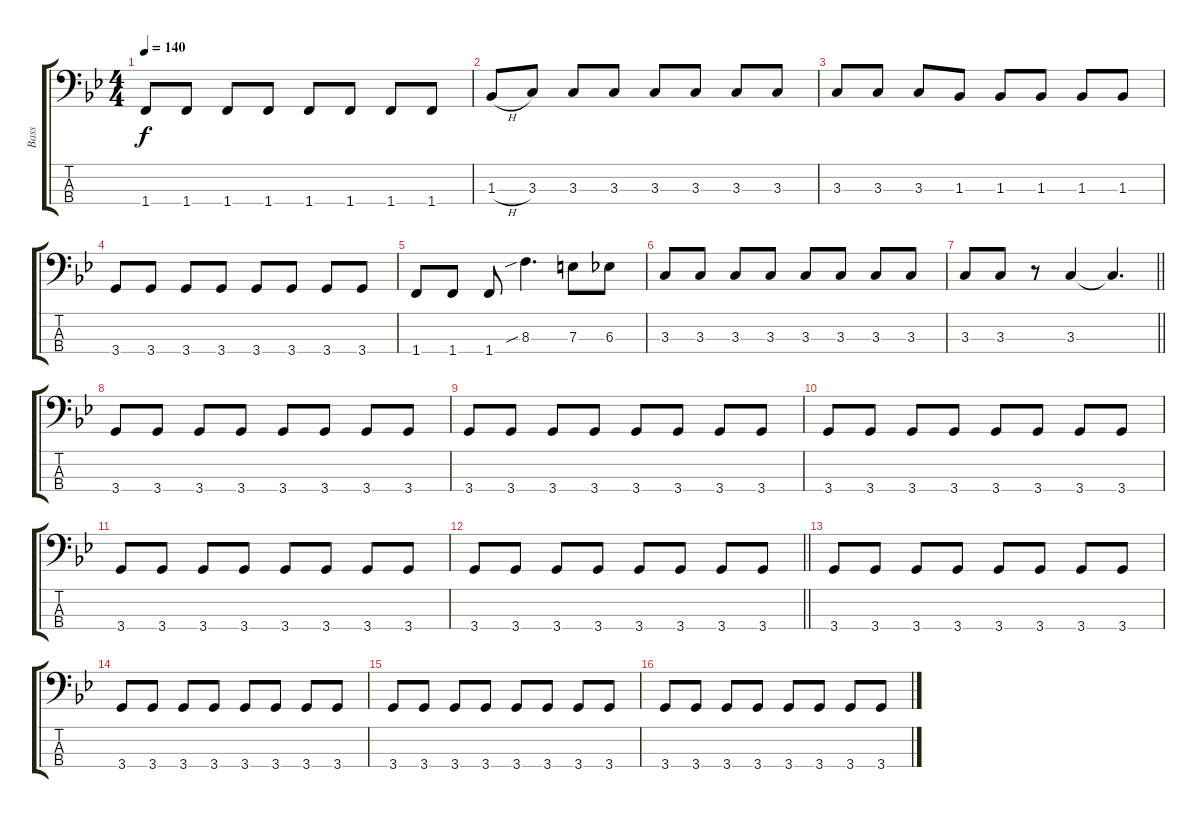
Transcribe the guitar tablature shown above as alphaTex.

\track ("Bass" "Bass") {instrument electricbassfinger}
\staff {score tabs}
\tuning (G2 D2 A1 E1) {hide}
\ts (4 4)
\tempo 140
\clef f4
\ks bb
1.4.8{dy f} 1.4.8 1.4.8 1.4.8 1.4.8 1.4.8 1.4.8 1.4.8 |
1.3{h}.8 3.3.8 3.3.8 3.3.8 3.3.8 3.3.8 3.3.8 3.3.8 |
3.3.8 3.3.8 3.3.8 1.3.8 1.3.8 1.3.8 1.3.8 1.3.8 |
3.4.8 3.4.8 3.4.8 3.4.8 3.4.8 3.4.8 3.4.8 3.4.8 |
1.4.8 1.4.8 1.4.8 8.3{sib}.4{d} 7.3.8 6.3.8 |
3.3.8 3.3.8 3.3.8 3.3.8 3.3.8 3.3.8 3.3.8 3.3.8 |
\barLineRight lightlight
3.3.8 3.3.8 r.8 3.3.4 3.3{t}.4{d} |
3.4.8 3.4.8 3.4.8 3.4.8 3.4.8 3.4.8 3.4.8 3.4.8 |
3.4.8 3.4.8 3.4.8 3.4.8 3.4.8 3.4.8 3.4.8 3.4.8 |
3.4.8 3.4.8 3.4.8 3.4.8 3.4.8 3.4.8 3.4.8 3.4.8 |
3.4.8 3.4.8 3.4.8 3.4.8 3.4.8 3.4.8 3.4.8 3.4.8 |
\barLineRight lightlight
3.4.8 3.4.8 3.4.8 3.4.8 3.4.8 3.4.8 3.4.8 3.4.8 |
3.4.8 3.4.8 3.4.8 3.4.8 3.4.8 3.4.8 3.4.8 3.4.8 |
3.4.8 3.4.8 3.4.8 3.4.8 3.4.8 3.4.8 3.4.8 3.4.8 |
3.4.8 3.4.8 3.4.8 3.4.8 3.4.8 3.4.8 3.4.8 3.4.8 |
3.4.8 3.4.8 3.4.8 3.4.8 3.4.8 3.4.8 3.4.8 3.4.8
